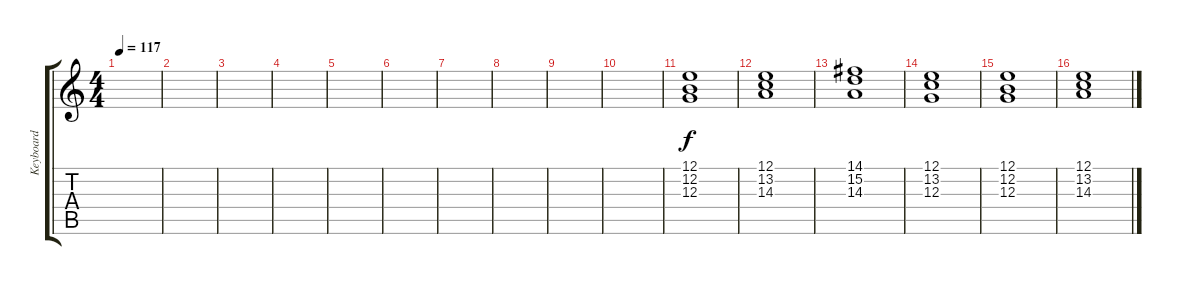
\track ("Keyboard" "Keyboard") {instrument stringensemble1}
\staff {score tabs}
\tuning (E4 B3 G3 D3 A2 E2) {hide}
\ts (4 4)
\tempo 117
\clef g2
\ks c
|
|
|
|
|
|
|
|
|
|
(12.1 12.2 12.3).1 |
(12.1 13.2 14.3).1 |
(14.1 15.2 14.3).1 |
(12.1 13.2 12.3).1 |
(12.1 12.2 12.3).1 |
(12.1 13.2 14.3).1
